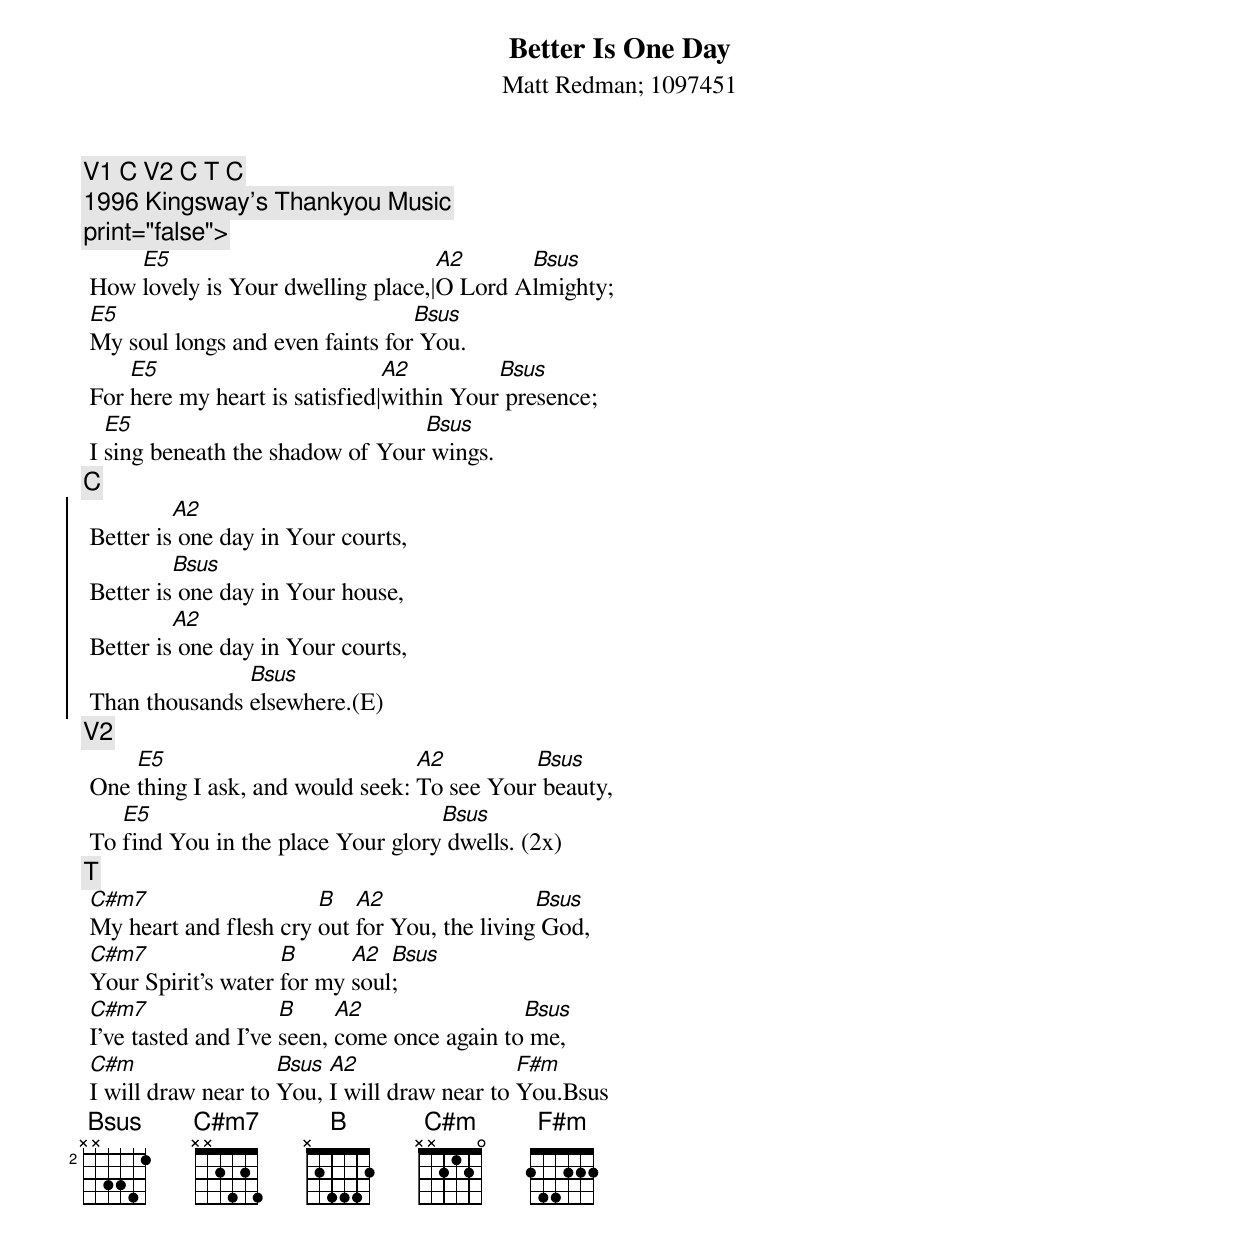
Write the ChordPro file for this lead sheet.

{title:Better Is One Day}
{subtitle:Matt Redman}
{subtitle:1097451}
{comment:V1 C V2 C T C}
{comment:1996 Kingsway's Thankyou Music}
{comment:print="false">}
 How [E5]lovely is Your dwelling place,|[A2]O Lord A[Bsus]lmighty;
 [E5]My soul longs and even faints for[Bsus] You.
 For [E5]here my heart is satisfied|[A2]within Your[Bsus] presence;
 I [E5]sing beneath the shadow of Your[Bsus] wings.
{comment:C}
{soc}
 Better is[A2] one day in Your courts,
 Better is[Bsus] one day in Your house,
 Better is[A2] one day in Your courts,
 Than thousands [Bsus]elsewhere.(E)
{eoc}
{comment:V2}
 One [E5]thing I ask, and would seek: [A2]To see Your[Bsus] beauty,
 To [E5]find You in the place Your glory[Bsus] dwells. (2x)
{comment:T}
 [C#m7]My heart and flesh cry [B]out [A2]for You, the living[Bsus] God,
 [C#m7]Your Spirit's water [B]for my [A2]soul[Bsus];
 [C#m7]I've tasted and I've [B]seen, [A2]come once again to[Bsus] me,
 [C#m]I will draw near to [Bsus]You, [A2]I will draw near to [F#m]You.Bsus
